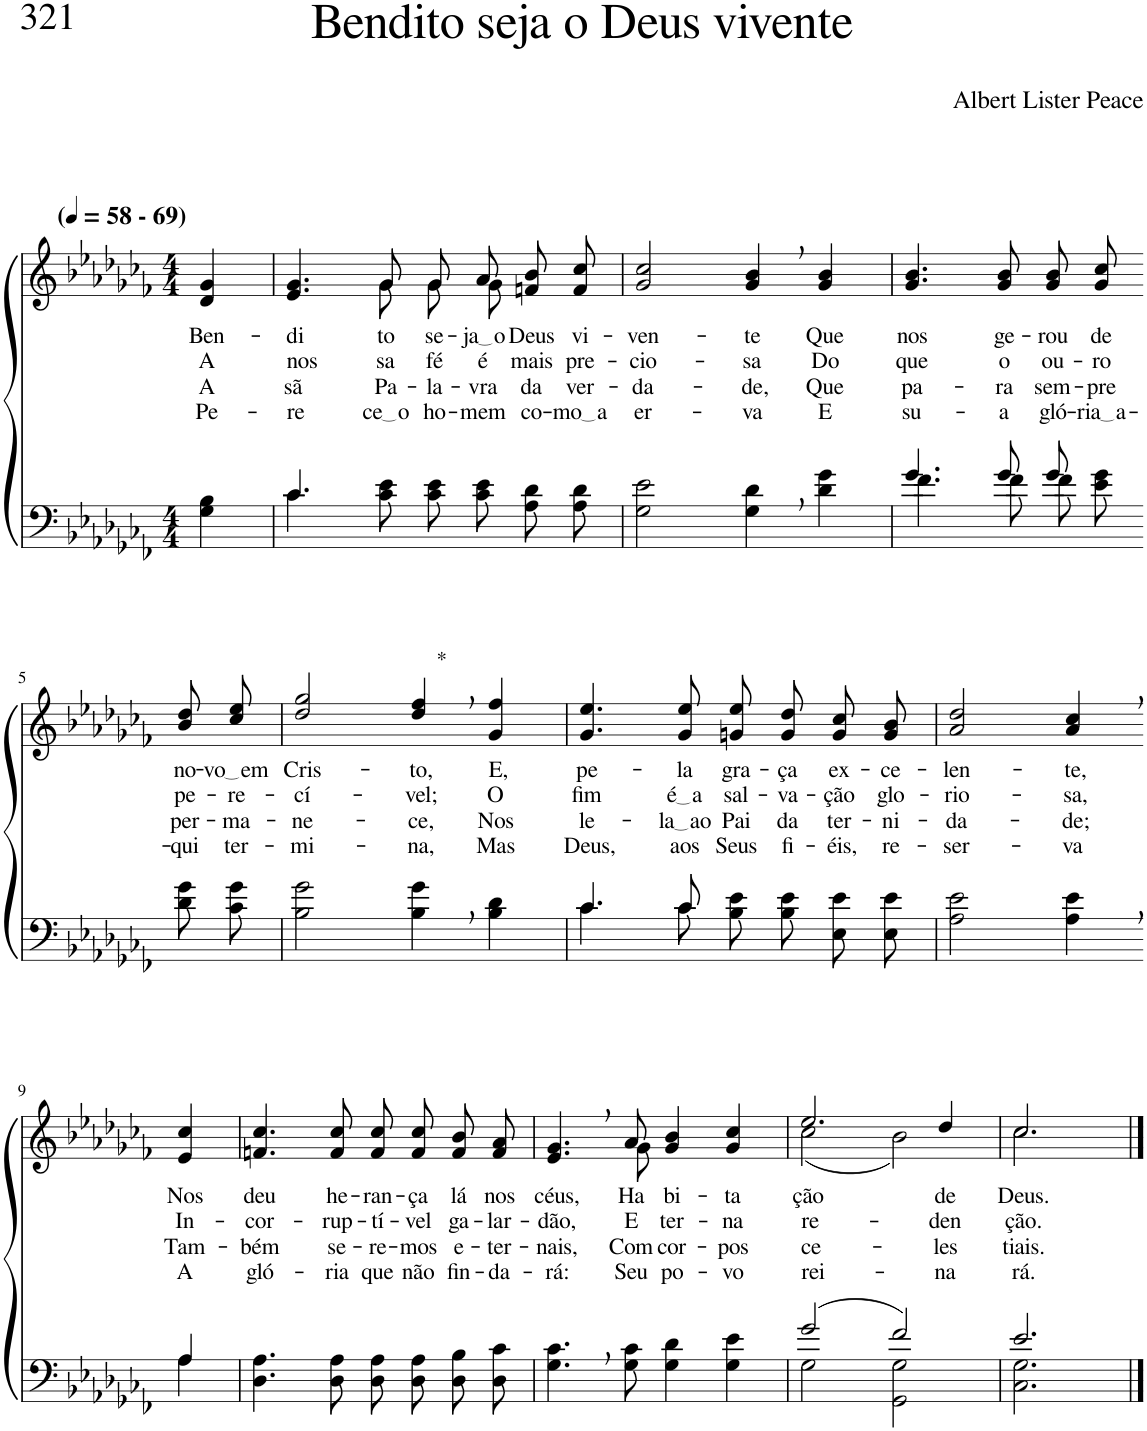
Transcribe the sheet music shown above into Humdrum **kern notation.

**kern	**kern	**text	**text	**text	**text
*part2	*part1	*part1	*part1	*part1	*part1
*staff2	*staff1	*staff1	*staff1	*staff1	*staff1
*I"Parte III e IV	*I"Parte I e II	*	*	*	*
*clefF4	*clefG2	*	*	*	*
*Trd2c3	*Trd2c3	*	*	*	*
*k[b-e-a-d-g-c-f-]	*k[b-e-a-d-g-c-f-]	*	*	*	*
*M4/4	*M4/4	*	*	*	*
*MM58	*MM58	*	*	*	*
=1	=1	=1	=1	=1	=1
!	!LO:TX:a:B:t=(	!	!	!	!
!	!LO:TX:a:B:t=- 69)	!	!	!	!
!	!	!LO:LY:b	!LO:LY:b	!LO:LY:b	!LO:LY:b
4G-\ 4B-\	4d-/ 4g-/	Ben-	A	A	Pe-
=2	=2	=2	=2	=2	=2
*^	*	*	*	*	*
!	!	!	!LO:LY:b	!LO:LY:b	!LO:LY:b	!LO:LY:b
*	*	*^	*	*	*	*
4.c-\	4.c-/	4.e-/ 4.g-/	4.ryy	-di-	nos-	sã	-re-
!	!	!	!	!LO:LY:b	!LO:LY:b	!LO:LY:b	!LO:LY:b
8c-\ 8e-\	2ryy	8g-/	8g-\	-to	-sa	Pa-	ce o
!	!	!	!	!LO:LY:b	!LO:LY:b	!LO:LY:b	!LO:LY:b
8c-\ 8e-\L	.	8g-/L	8g-\L	se-	fé	-la-	ho-
!	!	!	!	!LO:LY:b	!LO:LY:b	!LO:LY:b	!LO:LY:b
8c-\ 8e-\J	.	8a-/J	8g-\J	ja o	é	-vra	-mem
!	!	!	!	!LO:LY:b	!LO:LY:b	!LO:LY:b	!LO:LY:b
8A-\ 8d-\L	.	8fn/ 8b-/L	4ryy	Deus	mais	da	co-
!	!	!	!	!LO:LY:b	!LO:LY:b	!LO:LY:b	!LO:LY:b
8A-\ 8d-\J	8ryy	8f/ 8cc-/J	.	vi-	pre-	ver-	mo a
*	*	*v	*v	*	*	*	*
=3	=3	=3	=3	=3	=3	=3
!	!	!	!LO:LY:b	!LO:LY:b	!LO:LY:b	!LO:LY:b
*v	*v	*	*	*	*	*
2G-\ 2e-\	2g-/ 2cc-/	-ven-	-cio-	-da-	er-
!	!	!LO:LY:b	!LO:LY:b	!LO:LY:b	!LO:LY:b
4G-\, 4d-\,	4g-/, 4b-/,	-te	-sa	-de,	-va
!	!	!LO:LY:b	!LO:LY:b	!LO:LY:b	!LO:LY:b
4d-\ 4g-\	4g-/ 4b-/	Que	Do	Que	E
=4	=4	=4	=4	=4	=4
*^	*	*	*	*	*
!	!	!	!LO:LY:b	!LO:LY:b	!LO:LY:b	!LO:LY:b
4.g-/	4.f-\	4.g-/ 4.b-/	nos	que	pa-	su-
!	!	!	!LO:LY:b	!LO:LY:b	!LO:LY:b	!LO:LY:b
8g-/	8f-\	8g-/ 8b-/	ge-	o	-ra	-a
!	!	!	!LO:LY:b	!LO:LY:b	!LO:LY:b	!LO:LY:b
8g-/	8f-\L	8g-/ 8b-/L	-rou	ou-	sem-	gló-
!	!	!	!LO:LY:b	!LO:LY:b	!LO:LY:b	!LO:LY:b
8ryy	8e-\ 8g-\J	8g-/ 8cc-/J	de	-ro	-pre	ria a
!!LO:LB:g=z
=5-	=5-	=5-	=5-	=5-	=5-	=5-
!	!	!	!LO:LY:b	!LO:LY:b	!LO:LY:b	!LO:LY:b
*v	*v	*	*	*	*	*
8d-\ 8g-\L	8b-\ 8dd-\L	no-	pe-	per-	-qui
!	!	!LO:LY:b	!LO:LY:b	!LO:LY:b	!LO:LY:b
8c-\ 8g-\J	8cc-\ 8ee-\J	vo em	-re-	-ma-	ter-
=6	=6	=6	=6	=6	=6
!	!	!LO:LY:b	!LO:LY:b	!LO:LY:b	!LO:LY:b
2B-\ 2g-\	2dd-/ 2gg-/	Cris-	-cí-	-ne-	-mi-
!	!LO:TX:a:t=*	!	!	!	!
!	!	!LO:LY:b	!LO:LY:b	!LO:LY:b	!LO:LY:b
4B-\, 4g-\,	4dd-/, 4ff-/,	-to,	-vel;	-ce,	-na,
!	!	!LO:LY:b	!LO:LY:b	!LO:LY:b	!LO:LY:b
4B-\ 4d-\	4g-/ 4ff-/	E,	O	Nos	Mas
=7	=7	=7	=7	=7	=7
*^	*	*	*	*	*
!	!	!	!LO:LY:b	!LO:LY:b	!LO:LY:b	!LO:LY:b
4.c-/	4.c-\	4.g-/ 4.ee-/	pe-	fim	le-	Deus,
!	!	!	!LO:LY:b	!LO:LY:b	!LO:LY:b	!LO:LY:b
8c-/	8c-\	8g-/ 8ee-/	-la	é a	la ao	aos
!	!	!	!LO:LY:b	!LO:LY:b	!LO:LY:b	!LO:LY:b
2ryy	8B-\ 8e-\L	8gn\ 8ee-\L	gra-	sal-	Pai	Seus
!	!	!	!LO:LY:b	!LO:LY:b	!LO:LY:b	!LO:LY:b
.	8B-\ 8e-\J	8g\ 8dd-\J	-ça	-va-	da	fi-
!	!	!	!LO:LY:b	!LO:LY:b	!LO:LY:b	!LO:LY:b
.	8E-\ 8e-\L	8g/ 8cc-/L	ex-	-ção	ter-	-éis,
!	!	!	!LO:LY:b	!LO:LY:b	!LO:LY:b	!LO:LY:b
.	8E-\ 8e-\J	8g/ 8b-/J	-ce-	glo-	-ni-	re-
=8	=8	=8	=8	=8	=8	=8
!	!	!	!LO:LY:b	!LO:LY:b	!LO:LY:b	!LO:LY:b
*v	*v	*	*	*	*	*
2A-\ 2e-\	2a-/ 2dd-/	-len-	-rio-	-da-	-ser-
!	!	!LO:LY:b	!LO:LY:b	!LO:LY:b	!LO:LY:b
4A-\, 4e-\,	4a-/, 4cc-/,	-te,	-sa,	-de;	-va
!!LO:LB:g=z
=9-	=9-	=9-	=9-	=9-	=9-
*^	*	*	*	*	*
!	!	!	!LO:LY:b	!LO:LY:b	!LO:LY:b	!LO:LY:b
4A-\	4A-/	4e-/ 4cc-/	Nos	In-	Tam-	A
=10	=10	=10	=10	=10	=10	=10
!	!	!	!LO:LY:b	!LO:LY:b	!LO:LY:b	!LO:LY:b
*v	*v	*	*	*	*	*
4.D-\ 4.A-\	4.fn/ 4.cc-/	deu	-cor-	-bém	gló-
!	!	!LO:LY:b	!LO:LY:b	!LO:LY:b	!LO:LY:b
8D-\ 8A-\	8f/ 8cc-/	he-	-rup-	se-	-ria
!	!	!LO:LY:b	!LO:LY:b	!LO:LY:b	!LO:LY:b
8D-\ 8A-\L	8f/ 8cc-/L	-ran-	-tí-	-re-	que
!	!	!LO:LY:b	!LO:LY:b	!LO:LY:b	!LO:LY:b
8D-\ 8A-\J	8f/ 8cc-/J	-ça	-vel	-mos	não
!	!	!LO:LY:b	!LO:LY:b	!LO:LY:b	!LO:LY:b
8D-\ 8B-\L	8f/ 8b-/L	lá	ga-	e-	fin-
!	!	!LO:LY:b	!LO:LY:b	!LO:LY:b	!LO:LY:b
8D-\ 8c-\J	8f/ 8a-/J	nos	-lar-	-ter-	-da-
=11	=11	=11	=11	=11	=11
!	!	!LO:LY:b	!LO:LY:b	!LO:LY:b	!LO:LY:b
*	*^	*	*	*	*
4.G-\, 4.c-\,	4.e-/, 4.g-/,	4.ryy	céus,	-dão,	-nais,	-rá:
!	!	!	!LO:LY:b	!LO:LY:b	!LO:LY:b	!LO:LY:b
8G-\ 8c-\	8a-/	8g-\	Ha-	E-	Com	-Seu
!	!	!	!LO:LY:b	!LO:LY:b	!LO:LY:b	!LO:LY:b
4G-\ 4d-\	4g-/ 4b-/	2ryy	-bi-	-ter-	cor-	po-
!	!	!	!LO:LY:b	!LO:LY:b	!LO:LY:b	!LO:LY:b
4G-\ 4e-\	4g-/ 4cc-/	.	-ta-	-na	-pos	-vo
=12	=12	=12	=12	=12	=12	=12
*^	*	*	*	*	*	*
!	!	!	!	!LO:LY:b	!LO:LY:b	!LO:LY:b	!LO:LY:b
(2g-/	2G-\	2.ee-/	(2cc-\	-ção	re-	ce-	rei-
2f-/)	2GG-\ 2G-\	.	2b-\)	.	.	.	.
!	!	!	!	!LO:LY:b	!LO:LY:b	!LO:LY:b	!LO:LY:b
.	.	4dd-/	.	de	-den-	-les-	-na-
=13	=13	=13	=13	=13	=13	=13	=13
!	!	!	!	!LO:LY:b	!LO:LY:b	!LO:LY:b	!LO:LY:b
2.e-/	2.C-\ 2.G-\	2.cc-/	2.cc-\	Deus.	-ção.	-tiais.	-rá.
*v	*v	*	*	*	*	*	*
*	*v	*v	*	*	*	*
==	==	==	==	==	==
*-	*-	*-	*-	*-	*-
